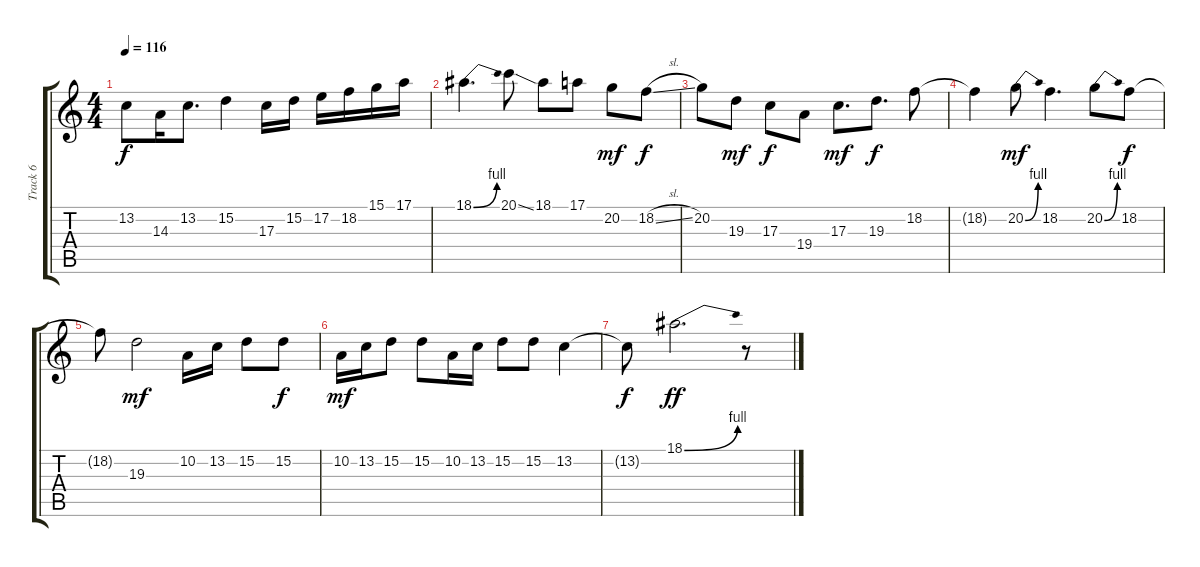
\track ("Track 6" "Track 6") {instrument altosax}
\staff {score tabs}
\tuning (E4 B3 G3 D3 A2 E2) {hide}
\ts (4 4)
\tempo 116
\clef g2
\ks c
13.2.8{dy f} 14.3.16 13.2.8{d} 15.2.4 17.3.16 15.2.16 17.2.16 18.2.16 15.1.16 17.1.16 |
18.1{be (bend 0 0 60 4)}.4{d} 20.1{ss}.8 18.1.8 17.1.8 20.2.8{dy mf} 18.2{sl}.8{dy f} |
20.2.8 19.3.8{dy mf} 17.3.8{dy f} 19.4.8 17.3.8{d dy mf} 19.3.8{d dy f} 18.2.8 |
18.2{t}.4 20.2{be (bend 0 0 60 4)}.8{dy mf} 18.2.4{d} 20.2{be (bend 0 0 60 4)}.8 18.2.8{dy f} |
18.2{t}.8 19.3.2{dy mf} 10.2.16 13.2.16 15.2.8 15.2.8{dy f} |
10.2.16{dy mf} 13.2.16 15.2.8 15.2.8 10.2.16 13.2.16 15.2.8 15.2.8 13.2.4 |
13.2{t}.8{dy f} 18.1{be (bend 0 0 60 4)}.2{d dy ff} r.8
